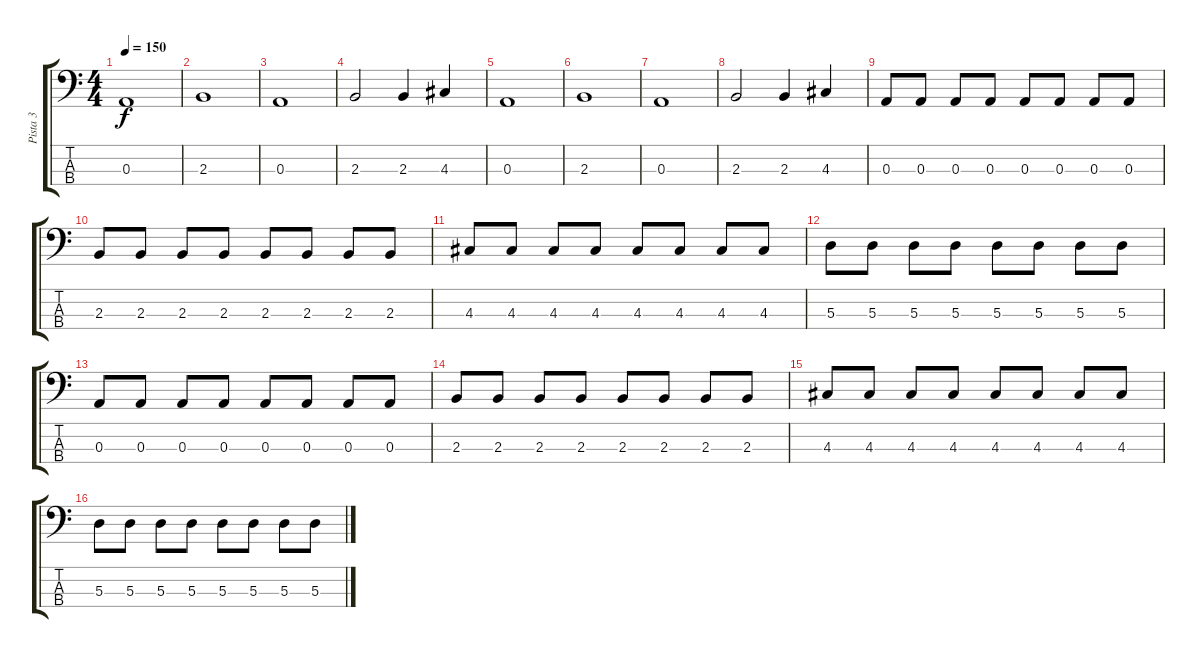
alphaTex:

\track ("Pista 3" "Pista 3") {instrument electricbassfinger}
\staff {score tabs}
\tuning (G2 D2 A1 E1) {hide}
\ts (4 4)
\tempo 150
\clef f4
\ks c
0.3.1{dy f} |
2.3.1 |
0.3.1 |
2.3.2 2.3.4 4.3.4 |
0.3.1 |
2.3.1 |
0.3.1 |
2.3.2 2.3.4 4.3.4 |
0.3.8 0.3.8 0.3.8 0.3.8 0.3.8 0.3.8 0.3.8 0.3.8 |
2.3.8 2.3.8 2.3.8 2.3.8 2.3.8 2.3.8 2.3.8 2.3.8 |
4.3.8 4.3.8 4.3.8 4.3.8 4.3.8 4.3.8 4.3.8 4.3.8 |
5.3.8 5.3.8 5.3.8 5.3.8 5.3.8 5.3.8 5.3.8 5.3.8 |
0.3.8 0.3.8 0.3.8 0.3.8 0.3.8 0.3.8 0.3.8 0.3.8 |
2.3.8 2.3.8 2.3.8 2.3.8 2.3.8 2.3.8 2.3.8 2.3.8 |
4.3.8 4.3.8 4.3.8 4.3.8 4.3.8 4.3.8 4.3.8 4.3.8 |
5.3.8 5.3.8 5.3.8 5.3.8 5.3.8 5.3.8 5.3.8 5.3.8
